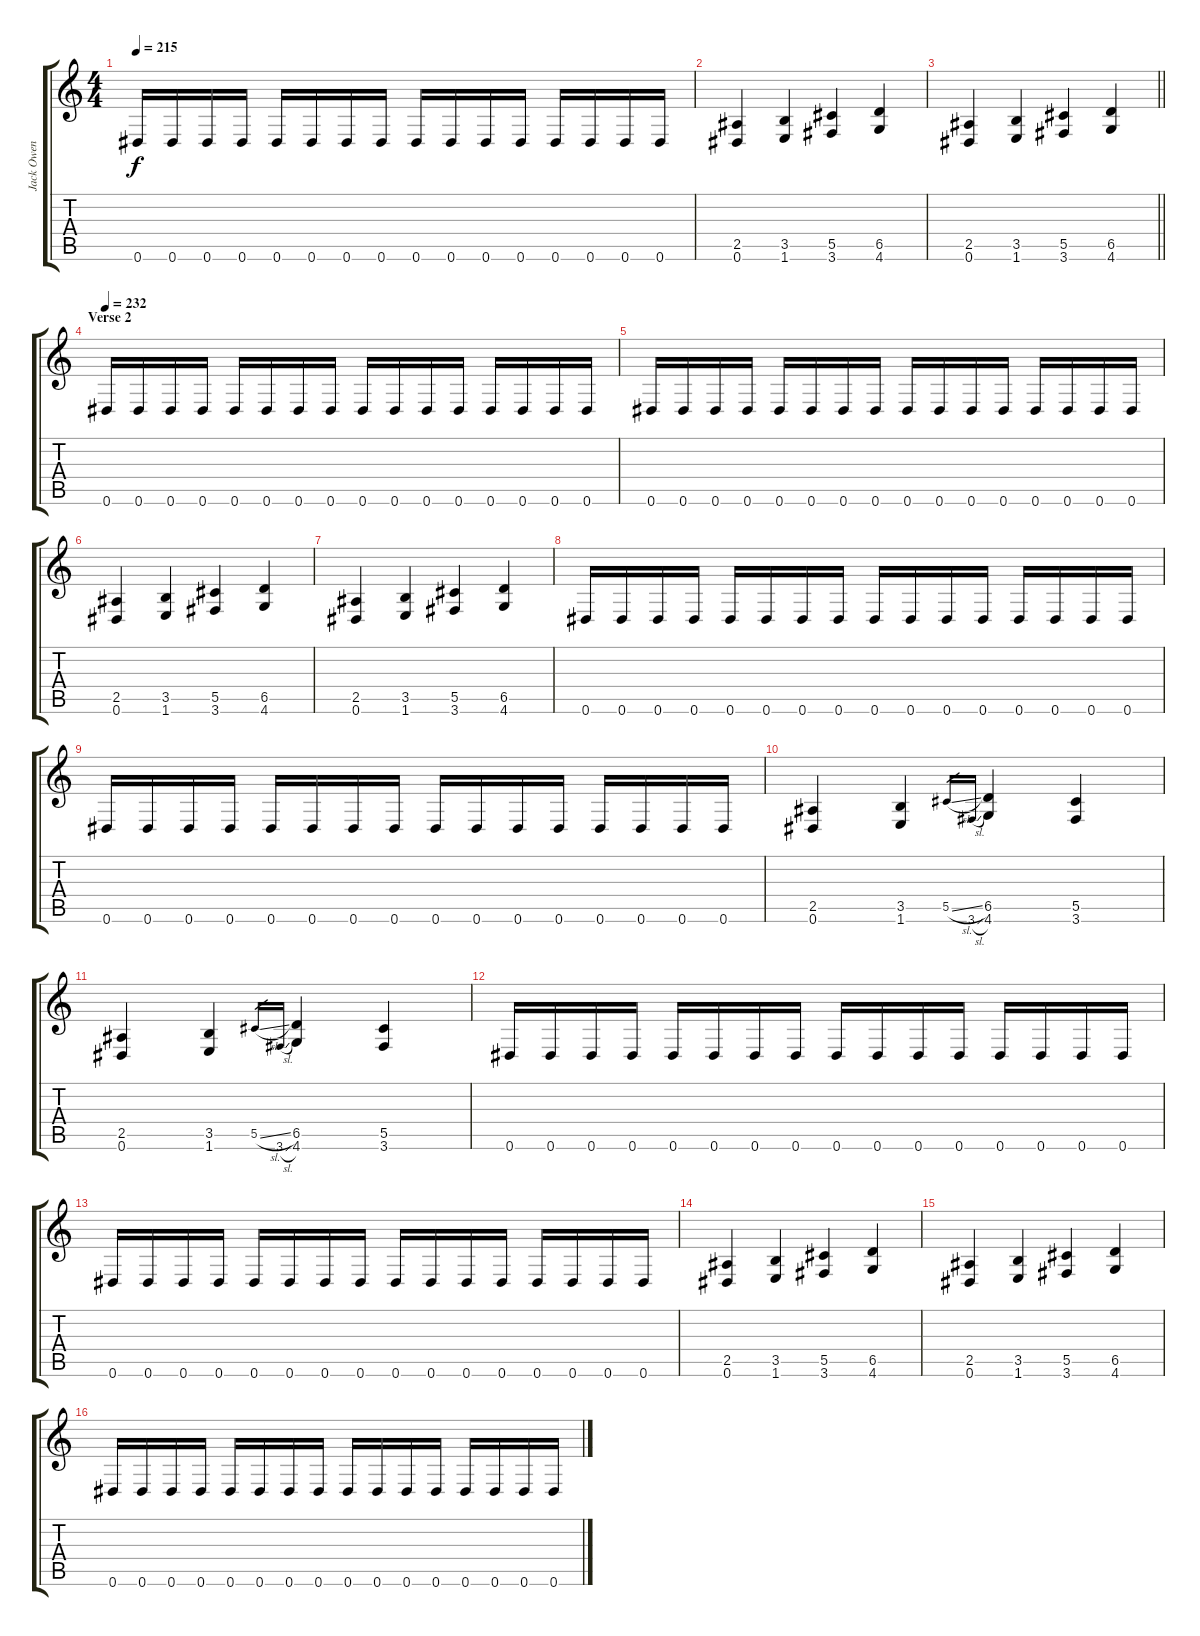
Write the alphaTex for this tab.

\track ("Jack Owen" "Jack Owen") {instrument distortionguitar}
\staff {score tabs}
\tuning (Eb4 Bb3 Gb3 Db3 Ab2 Eb2) {hide}
\ts (4 4)
\tempo 215
\clef g2
\ks c
0.6.16{dy f} 0.6.16 0.6.16 0.6.16 0.6.16 0.6.16 0.6.16 0.6.16 0.6.16 0.6.16 0.6.16 0.6.16 0.6.16 0.6.16 0.6.16 0.6.16 |
(2.5 0.6).4 (3.5 1.6).4 (5.5 3.6).4 (6.5 4.6).4 |
\barLineRight lightlight
(2.5 0.6).4 (3.5 1.6).4 (5.5 3.6).4 (6.5 4.6).4 |
\section ("" "Verse 2")
\tempo 232
0.6.16 0.6.16 0.6.16 0.6.16 0.6.16 0.6.16 0.6.16 0.6.16 0.6.16 0.6.16 0.6.16 0.6.16 0.6.16 0.6.16 0.6.16 0.6.16 |
0.6.16 0.6.16 0.6.16 0.6.16 0.6.16 0.6.16 0.6.16 0.6.16 0.6.16 0.6.16 0.6.16 0.6.16 0.6.16 0.6.16 0.6.16 0.6.16 |
(2.5 0.6).4 (3.5 1.6).4 (5.5 3.6).4 (6.5 4.6).4 |
(2.5 0.6).4 (3.5 1.6).4 (5.5 3.6).4 (6.5 4.6).4 |
0.6.16 0.6.16 0.6.16 0.6.16 0.6.16 0.6.16 0.6.16 0.6.16 0.6.16 0.6.16 0.6.16 0.6.16 0.6.16 0.6.16 0.6.16 0.6.16 |
0.6.16 0.6.16 0.6.16 0.6.16 0.6.16 0.6.16 0.6.16 0.6.16 0.6.16 0.6.16 0.6.16 0.6.16 0.6.16 0.6.16 0.6.16 0.6.16 |
(2.5 0.6).4 (3.5 1.6).4 5.5{sl}.16{gr} 3.6{sl}.16{gr} (6.5 4.6).4 (5.5 3.6).4 |
(2.5 0.6).4 (3.5 1.6).4 5.5{sl}.16{gr} 3.6{sl}.16{gr} (6.5 4.6).4 (5.5 3.6).4 |
0.6.16 0.6.16 0.6.16 0.6.16 0.6.16 0.6.16 0.6.16 0.6.16 0.6.16 0.6.16 0.6.16 0.6.16 0.6.16 0.6.16 0.6.16 0.6.16 |
0.6.16 0.6.16 0.6.16 0.6.16 0.6.16 0.6.16 0.6.16 0.6.16 0.6.16 0.6.16 0.6.16 0.6.16 0.6.16 0.6.16 0.6.16 0.6.16 |
(2.5 0.6).4 (3.5 1.6).4 (5.5 3.6).4 (6.5 4.6).4 |
(2.5 0.6).4 (3.5 1.6).4 (5.5 3.6).4 (6.5 4.6).4 |
0.6.16 0.6.16 0.6.16 0.6.16 0.6.16 0.6.16 0.6.16 0.6.16 0.6.16 0.6.16 0.6.16 0.6.16 0.6.16 0.6.16 0.6.16 0.6.16
